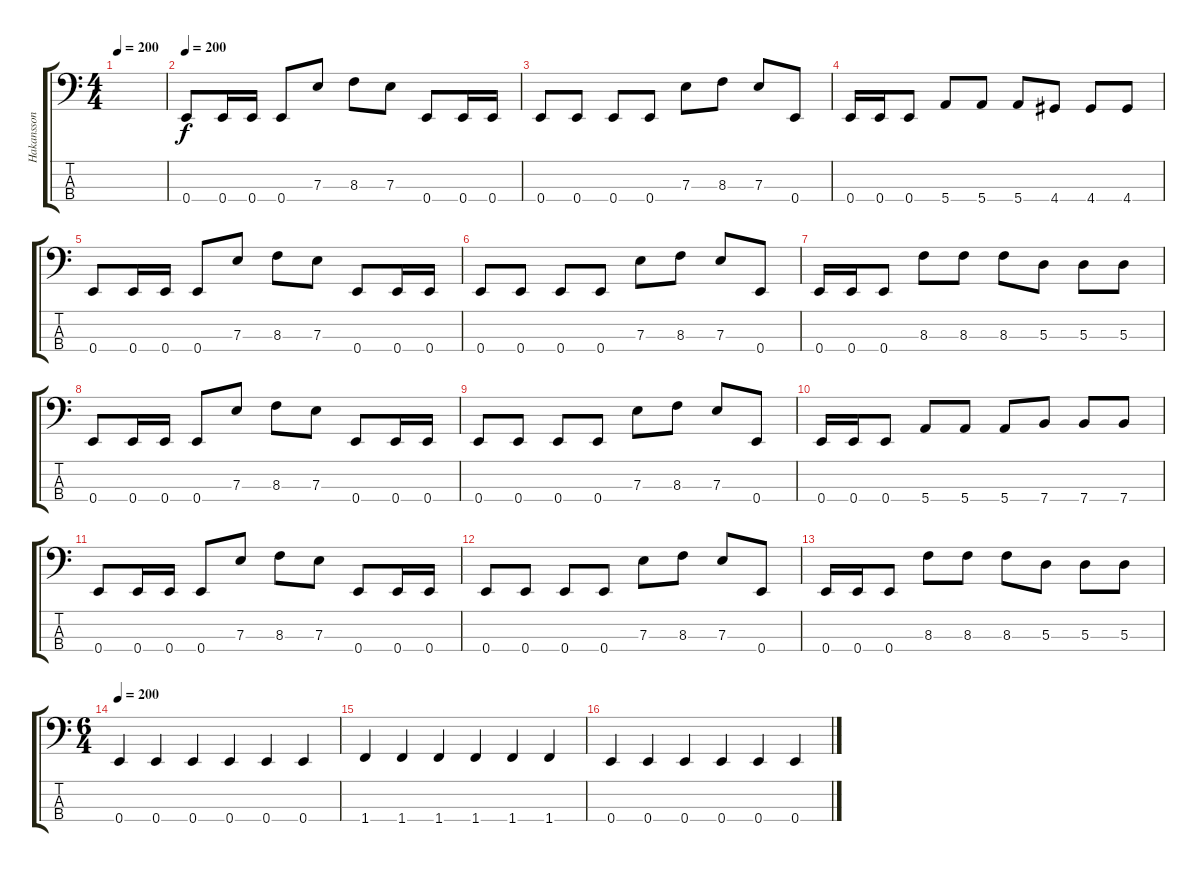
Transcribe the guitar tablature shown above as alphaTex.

\track ("Hakansson" "Hakansson") {instrument electricbasspick}
\staff {score tabs}
\tuning (G2 D2 A1 E1) {hide}
\ts (4 4)
\tempo 200
\tempo 160
\tempo 200
\clef f4
\ks c
|
\tempo 200
0.4.8 0.4.16 0.4.16 0.4.8 7.3.8 8.3.8 7.3.8 0.4.8 0.4.16 0.4.16 |
0.4.8 0.4.8 0.4.8 0.4.8 7.3.8 8.3.8 7.3.8 0.4.8 |
0.4.16 0.4.16 0.4.8 5.4.8 5.4.8 5.4.8 4.4.8 4.4.8 4.4.8 |
0.4.8 0.4.16 0.4.16 0.4.8 7.3.8 8.3.8 7.3.8 0.4.8 0.4.16 0.4.16 |
0.4.8 0.4.8 0.4.8 0.4.8 7.3.8 8.3.8 7.3.8 0.4.8 |
0.4.16 0.4.16 0.4.8 8.3.8 8.3.8 8.3.8 5.3.8 5.3.8 5.3.8 |
0.4.8 0.4.16 0.4.16 0.4.8 7.3.8 8.3.8 7.3.8 0.4.8 0.4.16 0.4.16 |
0.4.8 0.4.8 0.4.8 0.4.8 7.3.8 8.3.8 7.3.8 0.4.8 |
0.4.16 0.4.16 0.4.8 5.4.8 5.4.8 5.4.8 7.4.8 7.4.8 7.4.8 |
0.4.8 0.4.16 0.4.16 0.4.8 7.3.8 8.3.8 7.3.8 0.4.8 0.4.16 0.4.16 |
0.4.8 0.4.8 0.4.8 0.4.8 7.3.8 8.3.8 7.3.8 0.4.8 |
0.4.16 0.4.16 0.4.8 8.3.8 8.3.8 8.3.8 5.3.8 5.3.8 5.3.8 |
\ts (6 4)
\tempo 200
0.4.4 0.4.4 0.4.4 0.4.4 0.4.4 0.4.4 |
1.4.4 1.4.4 1.4.4 1.4.4 1.4.4 1.4.4 |
0.4.4 0.4.4 0.4.4 0.4.4 0.4.4 0.4.4
